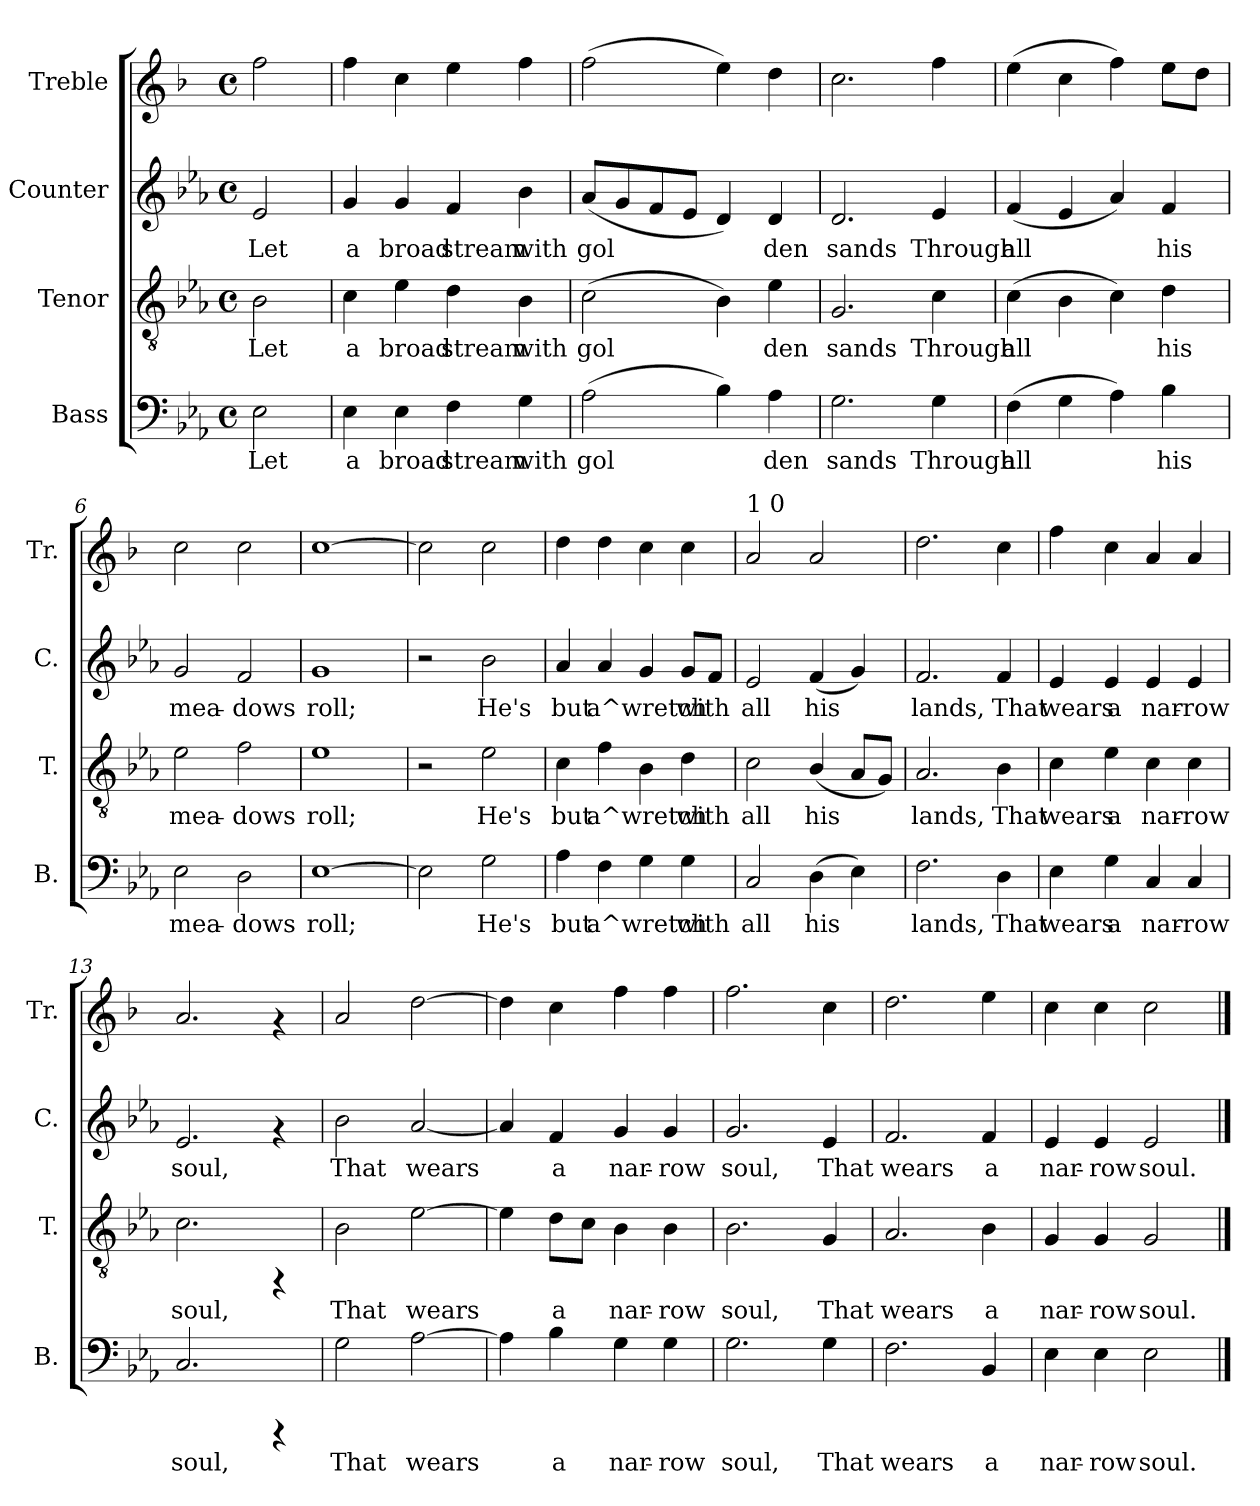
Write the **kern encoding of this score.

**kern	**text	**kern	**text	**kern	**text	**kern
*part4	*part4	*part3	*part3	*part2	*part2	*part1
*staff4	*staff4	*staff3	*staff3	*staff2	*staff2	*staff1
*I"Bass	*	*I"Tenor	*	*I"Counter	*	*I"Treble
*I'B.	*	*I'T.	*	*I'C.	*	*I'Tr.
!!LO:PB:g=z
*stria5	*	*stria5	*	*stria5	*	*stria5
*clefF4	*	*clefGv2	*	*clefG2	*	*clefG2
*	*	*	*	*	*	*ITrd1c2
*k[b-e-a-]	*	*k[b-e-a-]	*	*k[b-e-a-]	*	*k[b-e-a-]
*E-:	*	*E-:	*	*E-:	*	*E-:
*M4/4	*	*M4/4	*	*M4/4	*	*M4/4
*met(c)	*	*met(c)	*	*met(c)	*	*met(c)
=1	=1	=1	=1	=1	=1	=1
!	!LO:LY:a:cj	!	!LO:LY:b:cj	!	!LO:LY:b:cj	!
2E-\	Let	2B-\	Let	2e-/	Let	2ee-\
=2	=2	=2	=2	=2	=2	=2
!	!LO:LY:a:cj	!	!LO:LY:b:cj	!	!LO:LY:b:cj	!
4E-\	a	4c\	a	4g/	a	4ee-\
!	!LO:LY:a:cj	!	!LO:LY:b:cj	!	!LO:LY:b:cj	!
4E-\	broad	4e-\	broad	4g/	broad	4b-\
!	!LO:LY:a:cj	!	!LO:LY:b:cj	!	!LO:LY:b:cj	!
4F\	stream	4d\	stream	4f/	stream	4dd\
!	!LO:LY:a:cj	!	!LO:LY:b:cj	!	!LO:LY:b:cj	!
4G\	with	4B-\	with	4b-\	with	4ee-\
=3	=3	=3	=3	=3	=3	=3
!	!LO:LY:a:cj	!	!LO:LY:b:cj	!	!LO:LY:b:cj	!
(>2A-\	gol-	(>2c\	gol-	(<8a-/L	gol-	(>2ee-\
!	!	!	!	!	!LO:LY:b:cj	!
.	.	.	.	8g/	--	.
!	!	!	!	!	!LO:LY:b:cj	!
.	.	.	.	8f/	--	.
!	!	!	!	!	!LO:LY:b:cj	!
.	.	.	.	8e-/J	--	.
!	!LO:LY:a:cj	!	!LO:LY:b:cj	!	!LO:LY:b:cj	!
4B-\)	--	4B-\)	--	4d/)	--	4dd\)
!	!LO:LY:a:cj	!	!LO:LY:b:cj	!	!LO:LY:b:cj	!
4A-\	-den	4e-\	-den	4d/	-den	4cc\
=4	=4	=4	=4	=4	=4	=4
!	!LO:LY:a:cj	!	!LO:LY:b:cj	!	!LO:LY:b:cj	!
2.G\	sands	2.G/	sands	2.d/	sands	2.b-\
!	!LO:LY:a:cj	!	!LO:LY:b:cj	!	!LO:LY:b:cj	!
4G\	Through	4c\	Through	4e-/	Through	4ee-\
=5	=5	=5	=5	=5	=5	=5
!	!LO:LY:a:cj	!	!LO:LY:b:cj	!	!LO:LY:b:cj	!
(>4F\	all	(>4c\	all	(<4f/	all	(>4dd>\
!	!LO:LY:a:cj	!	!LO:LY:b:cj	!	!LO:LY:b:cj	!
4G\	.	4B-\	.	4e-/	.	4b-\
!	!LO:LY:a:cj	!	!LO:LY:b:cj	!	!LO:LY:b:cj	!
4A-\)	.	4c\)	.	4a-/)	.	4ee-\)
!	!LO:LY:a:cj	!	!LO:LY:b:cj	!	!LO:LY:b:cj	!
4B-\	his	4d\	his	4f/	his	8dd\L
.	.	.	.	.	.	8cc\J
=6	=6	=6	=6	=6	=6	=6
!	!LO:LY:a:cj	!	!LO:LY:b:cj	!	!LO:LY:b:cj	!
2E-\	mea-	2e-\	mea-	2g/	mea-	2b-\
!	!LO:LY:a:cj	!	!LO:LY:b:cj	!	!LO:LY:b:cj	!
2D\	-dows	2f\	-dows	2f/	-dows	2b-\
=7	=7	=7	=7	=7	=7	=7
!	!LO:LY:a:cj	!	!LO:LY:b:cj	!	!LO:LY:b:cj	!
[>1E-	roll;	1e-	roll;	1g	roll;	[>1b-
=8	=8	=8	=8	=8	=8	=8
!	!LO:LY:a:cj	!	!	!	!	!
2E-\]	.	2r	.	2r	.	2b-\]
!	!LO:LY:a:cj	!	!LO:LY:b:cj	!	!LO:LY:b:cj	!
2G\	He's	2e-\	He's	2b-\	He's	2b-\
=9	=9	=9	=9	=9	=9	=9
!	!LO:LY:a:cj	!	!LO:LY:b:cj	!	!LO:LY:b:cj	!
4A-\	but	4c\	but	4a-/	but	4cc\
!	!LO:LY:a:cj	!	!LO:LY:b:cj	!	!LO:LY:b:cj	!
4F\	a^wretch	4f\	a^wretch	4a-/	a^wretch	4cc\
!	!LO:LY:a:cj	!	!LO:LY:b:cj	!	!LO:LY:b:cj	!
4G\	.	4B-\	.	4g/	.	4b-\
!	!LO:LY:a:cj	!	!LO:LY:b:cj	!	!LO:LY:b:cj	!
4G\	with	4d\	with	8g/L	with	4b-\
!	!	!	!	!	!LO:LY:b:cj	!
.	.	.	.	8f/J	.	.
!!LO:LB:g=z
=10	=10	=10	=10	=10	=10	=10
!	!	!	!	!	!	!LO:TX:a:t=1 0
!	!LO:LY:a:cj	!	!LO:LY:b:cj	!	!LO:LY:b:cj	!
2C/	all	2c\	all	2e-/	all	2g/
!	!LO:LY:a:cj	!	!LO:LY:b:cj	!	!LO:LY:b:cj	!
(>4D\	his	(<4B-/	his	(<4f/	his	2g/
!	!LO:LY:a:cj	!	!LO:LY:b:cj	!	!LO:LY:b:cj	!
4E-\)	.	8A-/L	.	4g/)	.	.
!	!	!	!LO:LY:b:cj	!	!	!
.	.	8G/J)	.	.	.	.
=11	=11	=11	=11	=11	=11	=11
!	!LO:LY:a:cj	!	!LO:LY:b:cj	!	!LO:LY:b:cj	!
2.F\	lands,	2.A-/	lands,	2.f/	lands,	2.cc\
!	!LO:LY:a:cj	!	!LO:LY:b:cj	!	!LO:LY:b:cj	!
4D\	That	4B-\	That	4f/	That	4b-\
=12	=12	=12	=12	=12	=12	=12
!	!LO:LY:a:cj	!	!LO:LY:b:cj	!	!LO:LY:b:cj	!
4E-\	wears	4c\	wears	4e-/	wears	4ee-\
!	!LO:LY:a:cj	!	!LO:LY:b:cj	!	!LO:LY:b:cj	!
4G\	a	4e-\	a	4e-/	a	4b-\
!	!LO:LY:a:cj	!	!LO:LY:b:cj	!	!LO:LY:b:cj	!
4C/	nar-	4c\	nar-	4e-/	nar-	4g/
!	!LO:LY:a:cj	!	!LO:LY:b:cj	!	!LO:LY:b:cj	!
4C/	-row	4c\	-row	4e-/	-row	4g/
=13	=13	=13	=13	=13	=13	=13
!	!LO:LY:a:cj	!	!LO:LY:b:cj	!	!LO:LY:b:cj	!
2.C/	soul,	2.c\	soul,	2.e-/	soul,	2.g/
4rCCC	.	4rFF	.	4rf	.	4rf
=14	=14	=14	=14	=14	=14	=14
!	!LO:LY:a:cj	!	!LO:LY:b:cj	!	!LO:LY:b:cj	!
2G\	That	2B-\	That	2b-\	That	2g/
!	!LO:LY:a:cj	!	!LO:LY:b:cj	!	!LO:LY:b:cj	!
[>2A-\	wears	[>2e-\	wears	[<2a-/	wears	[>2cc\
=15	=15	=15	=15	=15	=15	=15
!	!LO:LY:a:cj	!	!LO:LY:b:cj	!	!LO:LY:b:cj	!
4A-\]	.	4e-\]	.	4a-/]	.	4cc>\]
!	!LO:LY:a:cj	!	!LO:LY:b:cj	!	!LO:LY:b:cj	!
4B-\	a	8d\L	a	4f/	a	4b-\
!	!	!	!LO:LY:b:cj	!	!	!
.	.	8c\J	.	.	.	.
!	!LO:LY:a:cj	!	!LO:LY:b:cj	!	!LO:LY:b:cj	!
4G\	nar-	4B-\	nar-	4g/	nar-	4ee-\
!	!LO:LY:a:cj	!	!LO:LY:b:cj	!	!LO:LY:b:cj	!
4G\	-row	4B-\	-row	4g/	-row	4ee-\
=16	=16	=16	=16	=16	=16	=16
!	!LO:LY:a:cj	!	!LO:LY:b:cj	!	!LO:LY:b:cj	!
2.G\	soul,	2.B-\	soul,	2.g/	soul,	2.ee-\
!	!LO:LY:a:cj	!	!LO:LY:b:cj	!	!LO:LY:b:cj	!
4G\	That	4G/	That	4e-/	That	4b-\
=17	=17	=17	=17	=17	=17	=17
!	!LO:LY:a:cj	!	!LO:LY:b:cj	!	!LO:LY:b:cj	!
2.F\	wears	2.A-/	wears	2.f/	wears	2.cc\
!	!LO:LY:a:cj	!	!LO:LY:b:cj	!	!LO:LY:b:cj	!
4BB-/	a	4B-\	a	4f/	a	4dd\
=18	=18	=18	=18	=18	=18	=18
!	!LO:LY:a:cj	!	!LO:LY:b:cj	!	!LO:LY:b:cj	!
4E-\	nar-	4G/	nar-	4e-/	nar-	4b-\
!	!LO:LY:a:cj	!	!LO:LY:b:cj	!	!LO:LY:b:cj	!
4E-\	-row	4G/	-row	4e-/	-row	4b-\
!	!LO:LY:a:cj	!	!LO:LY:b:cj	!	!LO:LY:b:cj	!
2E-\	soul.	2G/	soul.	2e-/	soul.	2b-\
==	==	==	==	==	==	==
*-	*-	*-	*-	*-	*-	*-
